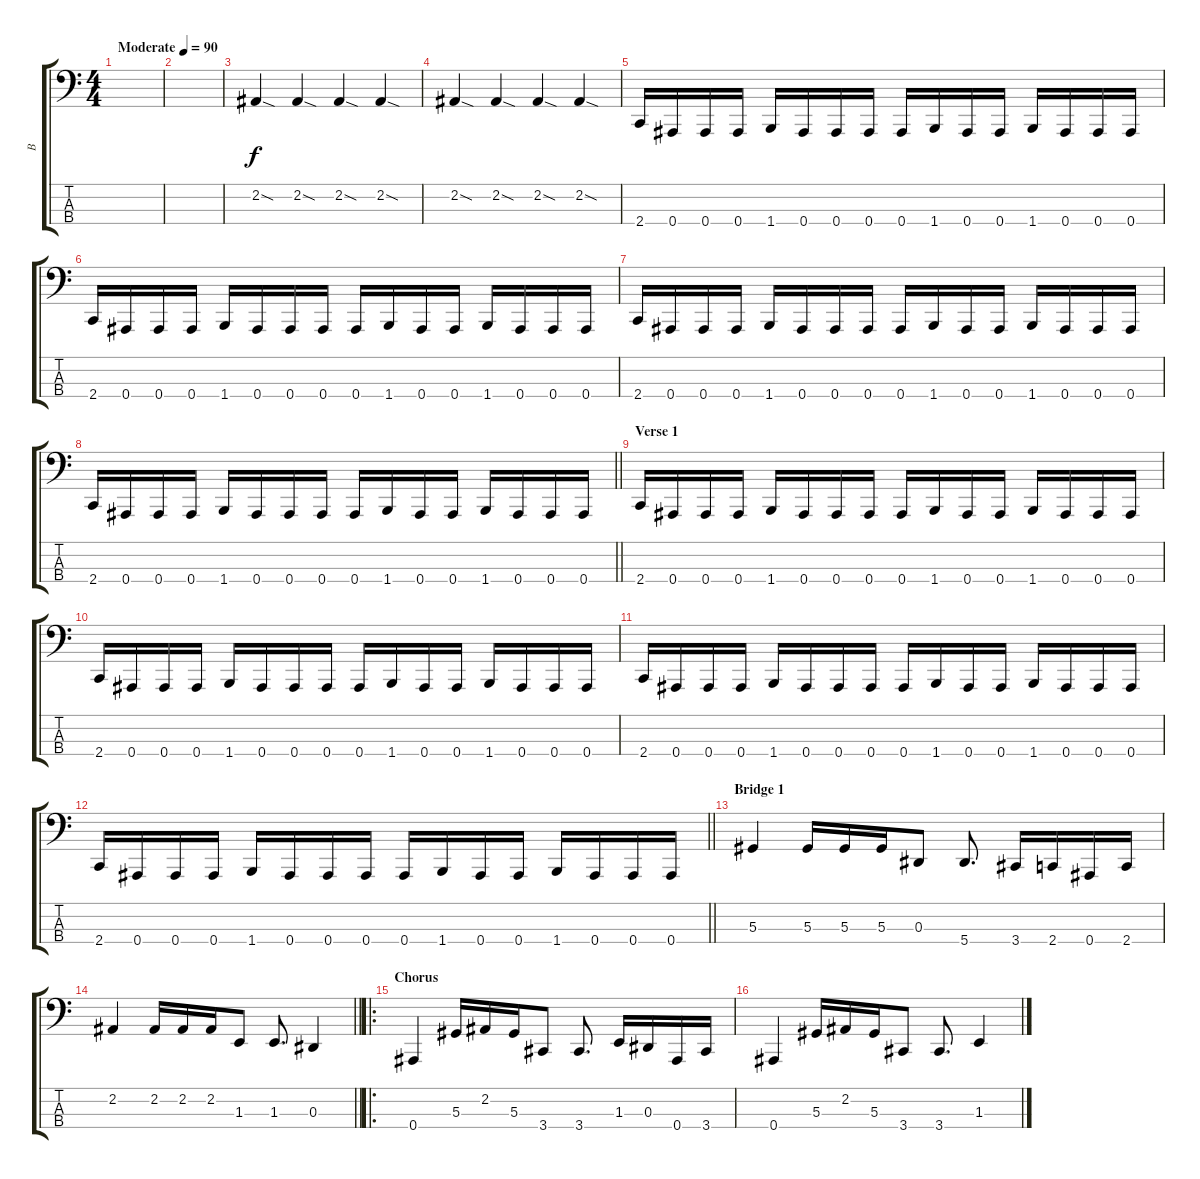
\track ("B" "B") {instrument electricbassfinger}
\staff {score tabs}
\tuning (Db2 Ab1 Eb1 Bb0) {hide}
\ts (4 4)
\tempo (90 "Moderate")
\clef f4
\ks c
|
|
2.2{sod}.4 2.2{sod}.4 2.2{sod}.4 2.2{sod}.4 |
2.2{sod}.4 2.2{sod}.4 2.2{sod}.4 2.2{sod}.4 |
2.4.16 0.4.16 0.4.16 0.4.16 1.4.16 0.4.16 0.4.16 0.4.16 0.4.16 1.4.16 0.4.16 0.4.16 1.4.16 0.4.16 0.4.16 0.4.16 |
2.4.16 0.4.16 0.4.16 0.4.16 1.4.16 0.4.16 0.4.16 0.4.16 0.4.16 1.4.16 0.4.16 0.4.16 1.4.16 0.4.16 0.4.16 0.4.16 |
2.4.16 0.4.16 0.4.16 0.4.16 1.4.16 0.4.16 0.4.16 0.4.16 0.4.16 1.4.16 0.4.16 0.4.16 1.4.16 0.4.16 0.4.16 0.4.16 |
\barLineRight lightlight
2.4.16 0.4.16 0.4.16 0.4.16 1.4.16 0.4.16 0.4.16 0.4.16 0.4.16 1.4.16 0.4.16 0.4.16 1.4.16 0.4.16 0.4.16 0.4.16 |
\section ("" "Verse 1")
2.4.16 0.4.16 0.4.16 0.4.16 1.4.16 0.4.16 0.4.16 0.4.16 0.4.16 1.4.16 0.4.16 0.4.16 1.4.16 0.4.16 0.4.16 0.4.16 |
2.4.16 0.4.16 0.4.16 0.4.16 1.4.16 0.4.16 0.4.16 0.4.16 0.4.16 1.4.16 0.4.16 0.4.16 1.4.16 0.4.16 0.4.16 0.4.16 |
2.4.16 0.4.16 0.4.16 0.4.16 1.4.16 0.4.16 0.4.16 0.4.16 0.4.16 1.4.16 0.4.16 0.4.16 1.4.16 0.4.16 0.4.16 0.4.16 |
\barLineRight lightlight
2.4.16 0.4.16 0.4.16 0.4.16 1.4.16 0.4.16 0.4.16 0.4.16 0.4.16 1.4.16 0.4.16 0.4.16 1.4.16 0.4.16 0.4.16 0.4.16 |
\section ("" "Bridge 1")
5.3.4 5.3.16 5.3.16 5.3.16 0.3.8 5.4.8{d} 3.4.16 2.4.16 0.4.16 2.4.16 |
\barLineRight lightlight
2.2.4 2.2.16 2.2.16 2.2.16 1.3.8 1.3.8{d} 0.3.4 |
\ro
\section ("" "Chorus")
0.4.4 5.3.16 2.2.16 5.3.16 3.4.8 3.4.8{d} 1.3.16 0.3.16 0.4.16 3.4.16 |
0.4.4 5.3.16 2.2.16 5.3.16 3.4.8 3.4.8{d} 1.3.4
